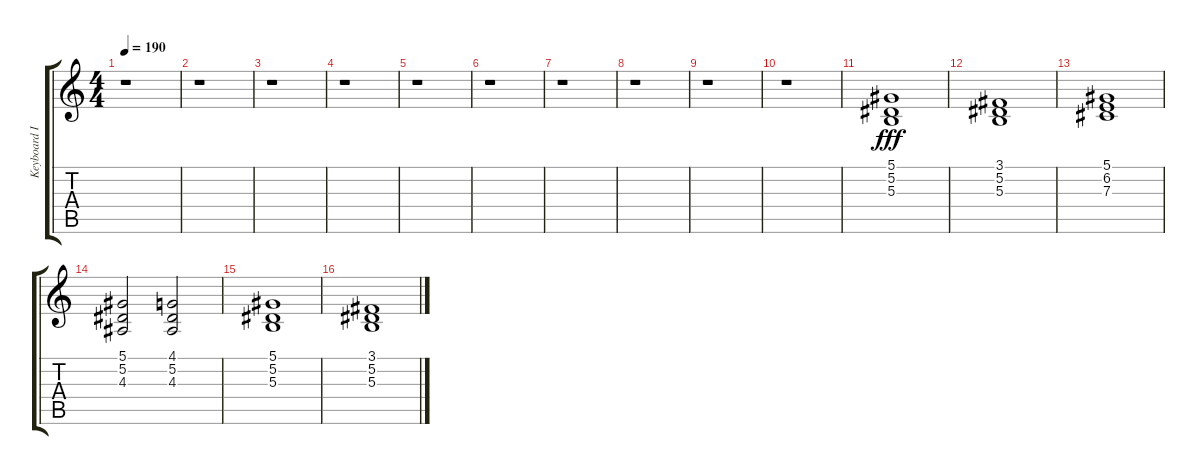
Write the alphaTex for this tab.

\track ("Keyboard II" "Keyboard I") {instrument churchorgan}
\staff {score tabs}
\tuning (Eb4 Bb3 Gb3 Db3 Ab2 Eb2) {hide}
\ts (4 4)
\tempo 190
\clef g2
\ks c
r.1{dy fff} |
r.1 |
r.1 |
r.1 |
r.1 |
r.1 |
r.1 |
r.1 |
r.1 |
r.1 |
(5.1 5.2 5.3).1{volume 10 instrument drawbarorgan} |
(3.1 5.2 5.3).1{instrument drawbarorgan} |
(5.1 6.2 7.3).1{instrument drawbarorgan} |
(5.1 5.2 4.3).2{instrument drawbarorgan} (4.1 5.2 4.3).2{instrument drawbarorgan} |
(5.1 5.2 5.3).1{volume 10 instrument drawbarorgan} |
(3.1 5.2 5.3).1{instrument drawbarorgan}
